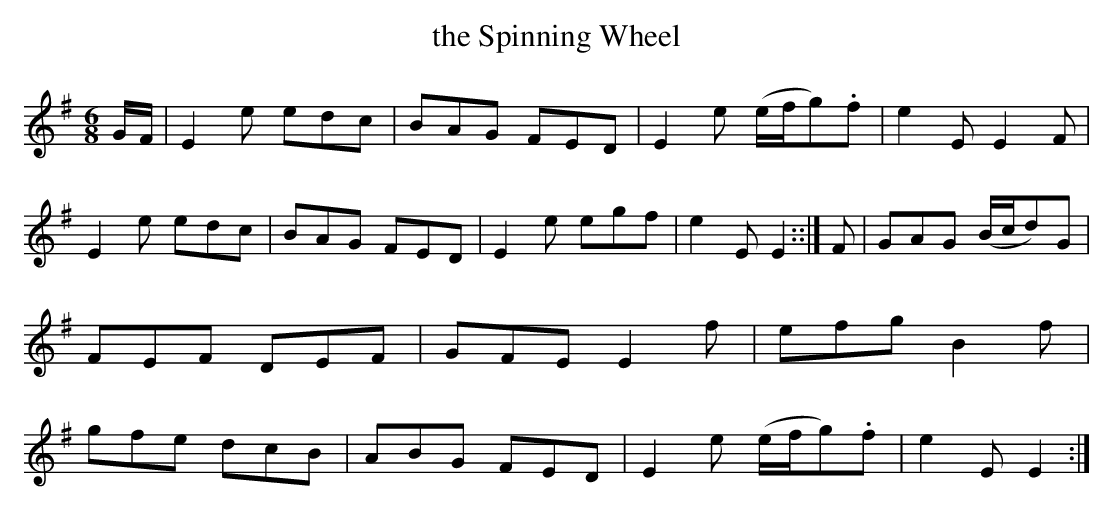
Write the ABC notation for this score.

X:1
T:the Spinning Wheel
M:6/8
K:E min
G/F/|\
E2e edc| BAG FED| E2e (e/f/g).f| e2E E2F|\
E2e edc| BAG FED| E2e egf| e2E E2::|\
F|\
GAG (B/c/d)G| FEF DEF| GFE E2f| efg B2f|\
gfe dcB| ABG FED| E2e (e/f/g).f| e2E E2:|
